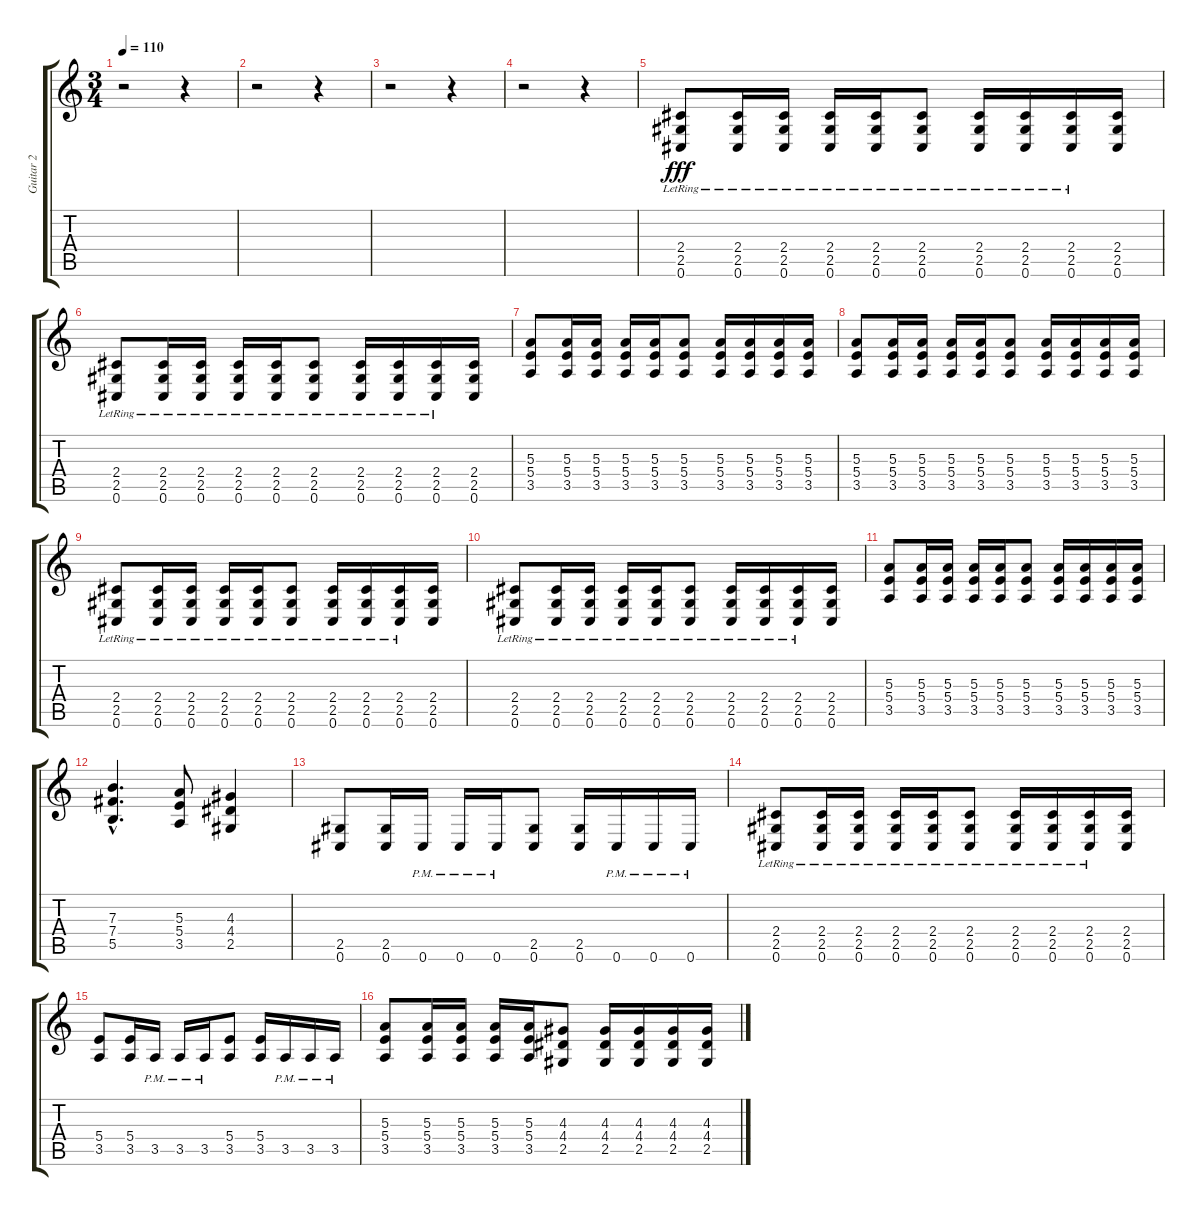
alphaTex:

\track ("Guitar 2" "Guitar 2") {instrument distortionguitar}
\staff {score tabs}
\tuning (Db4 Ab3 E3 B2 Gb2 Db2) {hide}
\ts (3 4)
\tempo 110
\clef g2
\ks c
r.2{dy fff} r.4 |
r.2 r.4 |
r.2 r.4 |
r.2 r.4 |
(2.4{lr} 2.5{lr} 0.6{lr}).8 (2.4{lr} 2.5{lr} 0.6{lr}).16 (2.4{lr} 2.5{lr} 0.6{lr}).16 (2.4{lr} 2.5{lr} 0.6{lr}).16 (2.4{lr} 2.5{lr} 0.6{lr}).16 (2.4{lr} 2.5{lr} 0.6{lr}).8 (2.4{lr} 2.5{lr} 0.6{lr}).16 (2.4{lr} 2.5{lr} 0.6{lr}).16 (2.4{lr} 2.5{lr} 0.6{lr}).16 (2.4 2.5 0.6).16 |
(2.4{lr} 2.5{lr} 0.6{lr}).8 (2.4{lr} 2.5{lr} 0.6{lr}).16 (2.4{lr} 2.5{lr} 0.6{lr}).16 (2.4{lr} 2.5{lr} 0.6{lr}).16 (2.4{lr} 2.5{lr} 0.6{lr}).16 (2.4{lr} 2.5{lr} 0.6{lr}).8 (2.4{lr} 2.5{lr} 0.6{lr}).16 (2.4{lr} 2.5{lr} 0.6{lr}).16 (2.4{lr} 2.5{lr} 0.6{lr}).16 (2.4 2.5 0.6).16 |
(5.3 5.4 3.5).8 (5.3 5.4 3.5).16 (5.3 5.4 3.5).16 (5.3 5.4 3.5).16 (5.3 5.4 3.5).16 (5.3 5.4 3.5).8 (5.3 5.4 3.5).16 (5.3 5.4 3.5).16 (5.3 5.4 3.5).16 (5.3 5.4 3.5).16 |
(5.3 5.4 3.5).8 (5.3 5.4 3.5).16 (5.3 5.4 3.5).16 (5.3 5.4 3.5).16 (5.3 5.4 3.5).16 (5.3 5.4 3.5).8 (5.3 5.4 3.5).16 (5.3 5.4 3.5).16 (5.3 5.4 3.5).16 (5.3 5.4 3.5).16 |
(2.4{lr} 2.5{lr} 0.6{lr}).8 (2.4{lr} 2.5{lr} 0.6{lr}).16 (2.4{lr} 2.5{lr} 0.6{lr}).16 (2.4{lr} 2.5{lr} 0.6{lr}).16 (2.4{lr} 2.5{lr} 0.6{lr}).16 (2.4{lr} 2.5{lr} 0.6{lr}).8 (2.4{lr} 2.5{lr} 0.6{lr}).16 (2.4{lr} 2.5{lr} 0.6{lr}).16 (2.4{lr} 2.5{lr} 0.6{lr}).16 (2.4 2.5 0.6).16 |
(2.4{lr} 2.5{lr} 0.6{lr}).8 (2.4{lr} 2.5{lr} 0.6{lr}).16 (2.4{lr} 2.5{lr} 0.6{lr}).16 (2.4{lr} 2.5{lr} 0.6{lr}).16 (2.4{lr} 2.5{lr} 0.6{lr}).16 (2.4{lr} 2.5{lr} 0.6{lr}).8 (2.4{lr} 2.5{lr} 0.6{lr}).16 (2.4{lr} 2.5{lr} 0.6{lr}).16 (2.4{lr} 2.5{lr} 0.6{lr}).16 (2.4 2.5 0.6).16 |
(5.3 5.4 3.5).8 (5.3 5.4 3.5).16 (5.3 5.4 3.5).16 (5.3 5.4 3.5).16 (5.3 5.4 3.5).16 (5.3 5.4 3.5).8 (5.3 5.4 3.5).16 (5.3 5.4 3.5).16 (5.3 5.4 3.5).16 (5.3 5.4 3.5).16 |
(7.3{hac} 7.4{hac} 5.5{hac}).4{d} (5.3 5.4 3.5).8 (4.3 4.4 2.5).4 |
(2.5 0.6).8 (2.5 0.6).16 0.6{pm}.16 0.6{pm}.16 0.6{pm}.16 (2.5 0.6).8 (2.5 0.6).16 0.6{pm}.16 0.6{pm}.16 0.6{pm}.16 |
(2.4{lr} 2.5{lr} 0.6{lr}).8 (2.4{lr} 2.5{lr} 0.6{lr}).16 (2.4{lr} 2.5{lr} 0.6{lr}).16 (2.4{lr} 2.5{lr} 0.6{lr}).16 (2.4{lr} 2.5{lr} 0.6{lr}).16 (2.4{lr} 2.5{lr} 0.6{lr}).8 (2.4{lr} 2.5{lr} 0.6{lr}).16 (2.4{lr} 2.5{lr} 0.6{lr}).16 (2.4{lr} 2.5{lr} 0.6{lr}).16 (2.4 2.5 0.6).16 |
(5.4 3.5).8 (5.4 3.5).16 3.5{pm}.16 3.5{pm}.16 3.5{pm}.16 (5.4 3.5).8 (5.4 3.5).16 3.5{pm}.16 3.5{pm}.16 3.5{pm}.16 |
(5.3 5.4 3.5).8 (5.3 5.4 3.5).16 (5.3 5.4 3.5).16 (5.3 5.4 3.5).16 (5.3 5.4 3.5).16 (4.3 4.4 2.5).8 (4.3 4.4 2.5).16 (4.3 4.4 2.5).16 (4.3 4.4 2.5).16 (4.3 4.4 2.5).16
